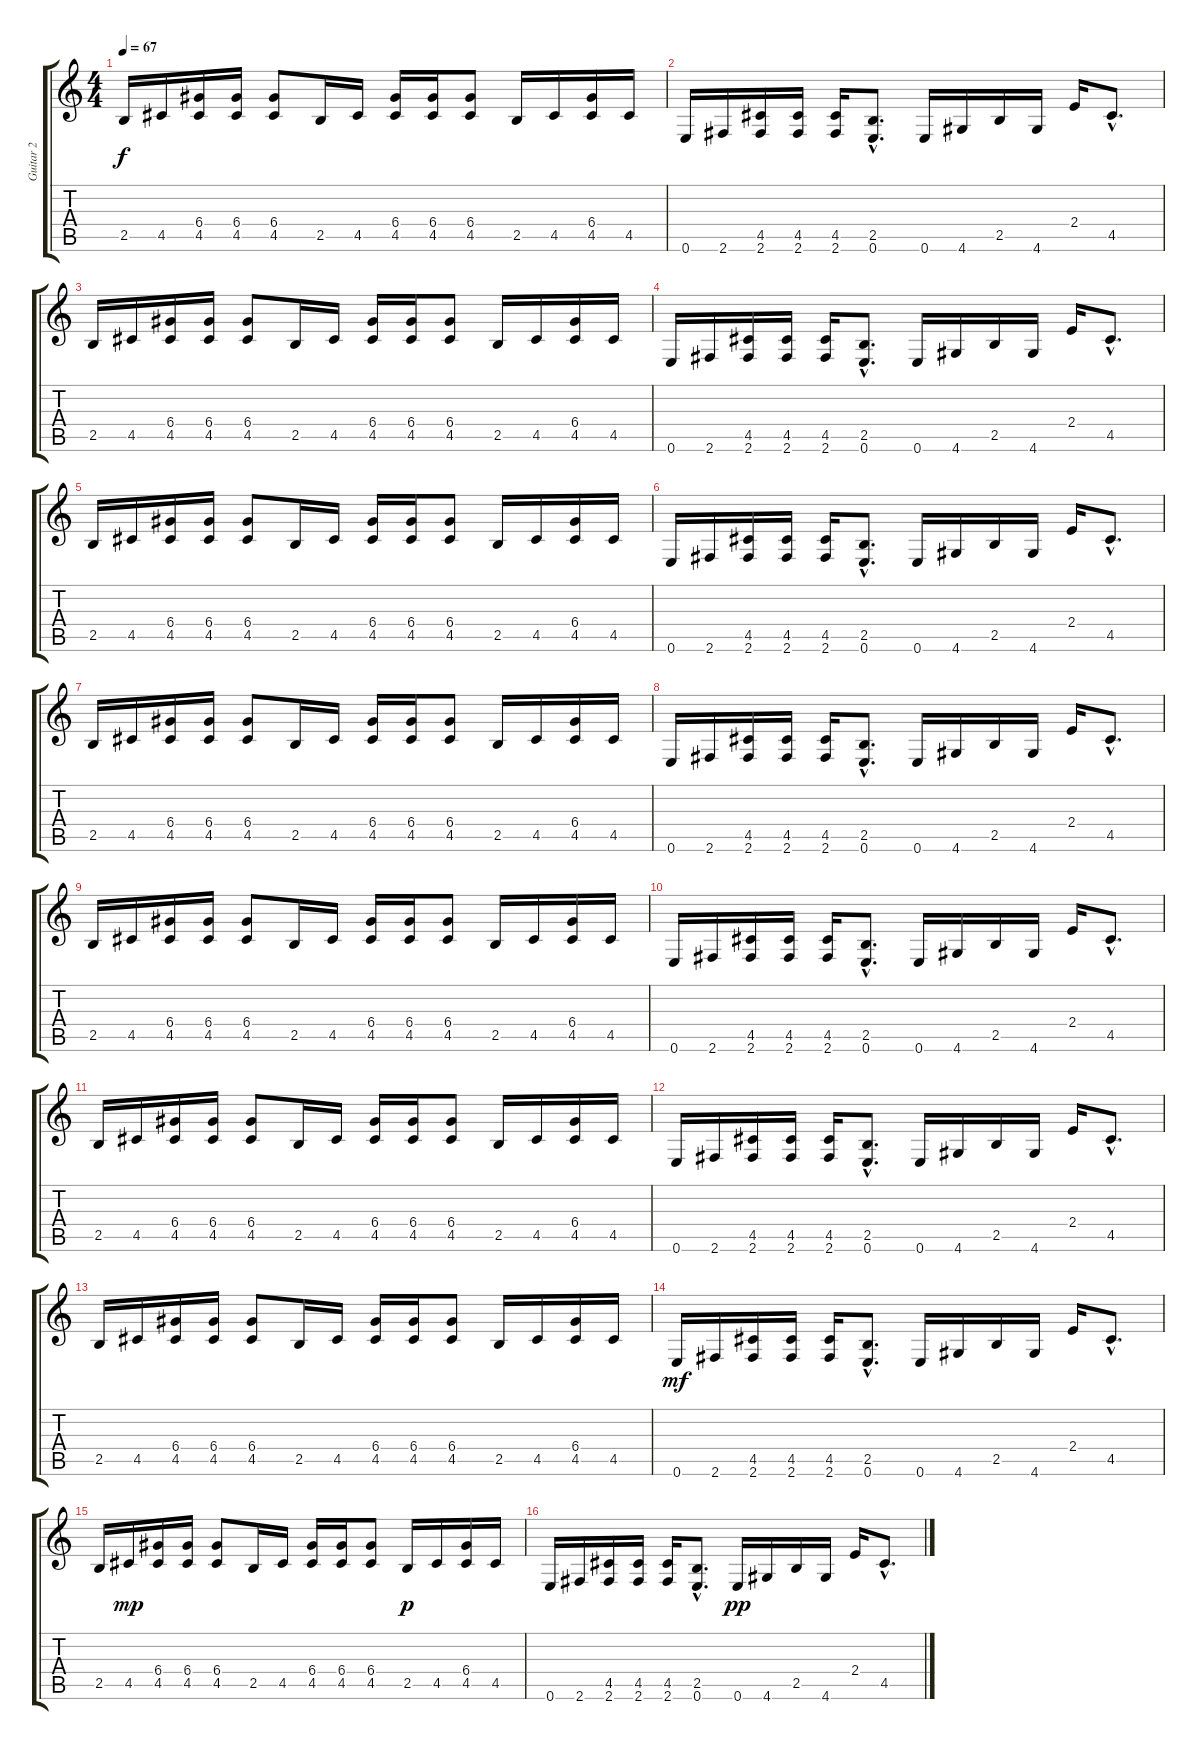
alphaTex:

\track ("Guitar 2" "Guitar 2") {instrument distortionguitar}
\staff {score tabs}
\tuning (E4 B3 G3 D3 A2 E2) {hide}
\ts (4 4)
\tempo 67
\clef g2
\ks c
2.5.16{dy f} 4.5.16 (6.4 4.5).16 (6.4 4.5).16 (6.4 4.5).8 2.5.16 4.5.16 (6.4 4.5).16 (6.4 4.5).16 (6.4 4.5).8 2.5.16 4.5.16 (6.4 4.5).16 4.5.16 |
0.6.16 2.6.16 (4.5 2.6).16 (4.5 2.6).16 (4.5 2.6).16 (2.5{hac} 0.6{hac}).8{d} 0.6.16 4.6.16 2.5.16 4.6.16 2.4.16 4.5{hac}.8{d} |
2.5.16 4.5.16 (6.4 4.5).16 (6.4 4.5).16 (6.4 4.5).8 2.5.16 4.5.16 (6.4 4.5).16 (6.4 4.5).16 (6.4 4.5).8 2.5.16 4.5.16 (6.4 4.5).16 4.5.16 |
0.6.16 2.6.16 (4.5 2.6).16 (4.5 2.6).16 (4.5 2.6).16 (2.5{hac} 0.6{hac}).8{d} 0.6.16 4.6.16 2.5.16 4.6.16 2.4.16 4.5{hac}.8{d} |
2.5.16 4.5.16 (6.4 4.5).16 (6.4 4.5).16 (6.4 4.5).8 2.5.16 4.5.16 (6.4 4.5).16 (6.4 4.5).16 (6.4 4.5).8 2.5.16 4.5.16 (6.4 4.5).16 4.5.16 |
0.6.16 2.6.16 (4.5 2.6).16 (4.5 2.6).16 (4.5 2.6).16 (2.5{hac} 0.6{hac}).8{d} 0.6.16 4.6.16 2.5.16 4.6.16 2.4.16 4.5{hac}.8{d} |
2.5.16 4.5.16 (6.4 4.5).16 (6.4 4.5).16 (6.4 4.5).8 2.5.16 4.5.16 (6.4 4.5).16 (6.4 4.5).16 (6.4 4.5).8 2.5.16 4.5.16 (6.4 4.5).16 4.5.16 |
0.6.16 2.6.16 (4.5 2.6).16 (4.5 2.6).16 (4.5 2.6).16 (2.5{hac} 0.6{hac}).8{d} 0.6.16 4.6.16 2.5.16 4.6.16 2.4.16 4.5{hac}.8{d} |
2.5.16 4.5.16 (6.4 4.5).16 (6.4 4.5).16 (6.4 4.5).8 2.5.16 4.5.16 (6.4 4.5).16 (6.4 4.5).16 (6.4 4.5).8 2.5.16 4.5.16 (6.4 4.5).16 4.5.16 |
0.6.16 2.6.16 (4.5 2.6).16 (4.5 2.6).16 (4.5 2.6).16 (2.5{hac} 0.6{hac}).8{d} 0.6.16 4.6.16 2.5.16 4.6.16 2.4.16 4.5{hac}.8{d} |
2.5.16 4.5.16 (6.4 4.5).16 (6.4 4.5).16 (6.4 4.5).8 2.5.16 4.5.16 (6.4 4.5).16 (6.4 4.5).16 (6.4 4.5).8 2.5.16 4.5.16 (6.4 4.5).16 4.5.16 |
0.6.16 2.6.16 (4.5 2.6).16 (4.5 2.6).16 (4.5 2.6).16 (2.5{hac} 0.6{hac}).8{d} 0.6.16 4.6.16 2.5.16 4.6.16 2.4.16 4.5{hac}.8{d} |
2.5.16 4.5.16 (6.4 4.5).16 (6.4 4.5).16 (6.4 4.5).8 2.5.16 4.5.16 (6.4 4.5).16 (6.4 4.5).16 (6.4 4.5).8 2.5.16 4.5.16 (6.4 4.5).16 4.5.16 |
0.6.16{dy mf} 2.6.16 (4.5 2.6).16 (4.5 2.6).16 (4.5 2.6).16 (2.5{hac} 0.6{hac}).8{d} 0.6.16 4.6.16 2.5.16 4.6.16 2.4.16 4.5{hac}.8{d} |
2.5.16 4.5.16{dy mp} (6.4 4.5).16 (6.4 4.5).16 (6.4 4.5).8 2.5.16 4.5.16 (6.4 4.5).16 (6.4 4.5).16 (6.4 4.5).8 2.5.16{dy p} 4.5.16 (6.4 4.5).16 4.5.16 |
0.6.16 2.6.16 (4.5 2.6).16 (4.5 2.6).16 (4.5 2.6).16 (2.5{hac} 0.6{hac}).8{d} 0.6.16{dy pp} 4.6.16 2.5.16 4.6.16 2.4.16 4.5{hac}.8{d}
